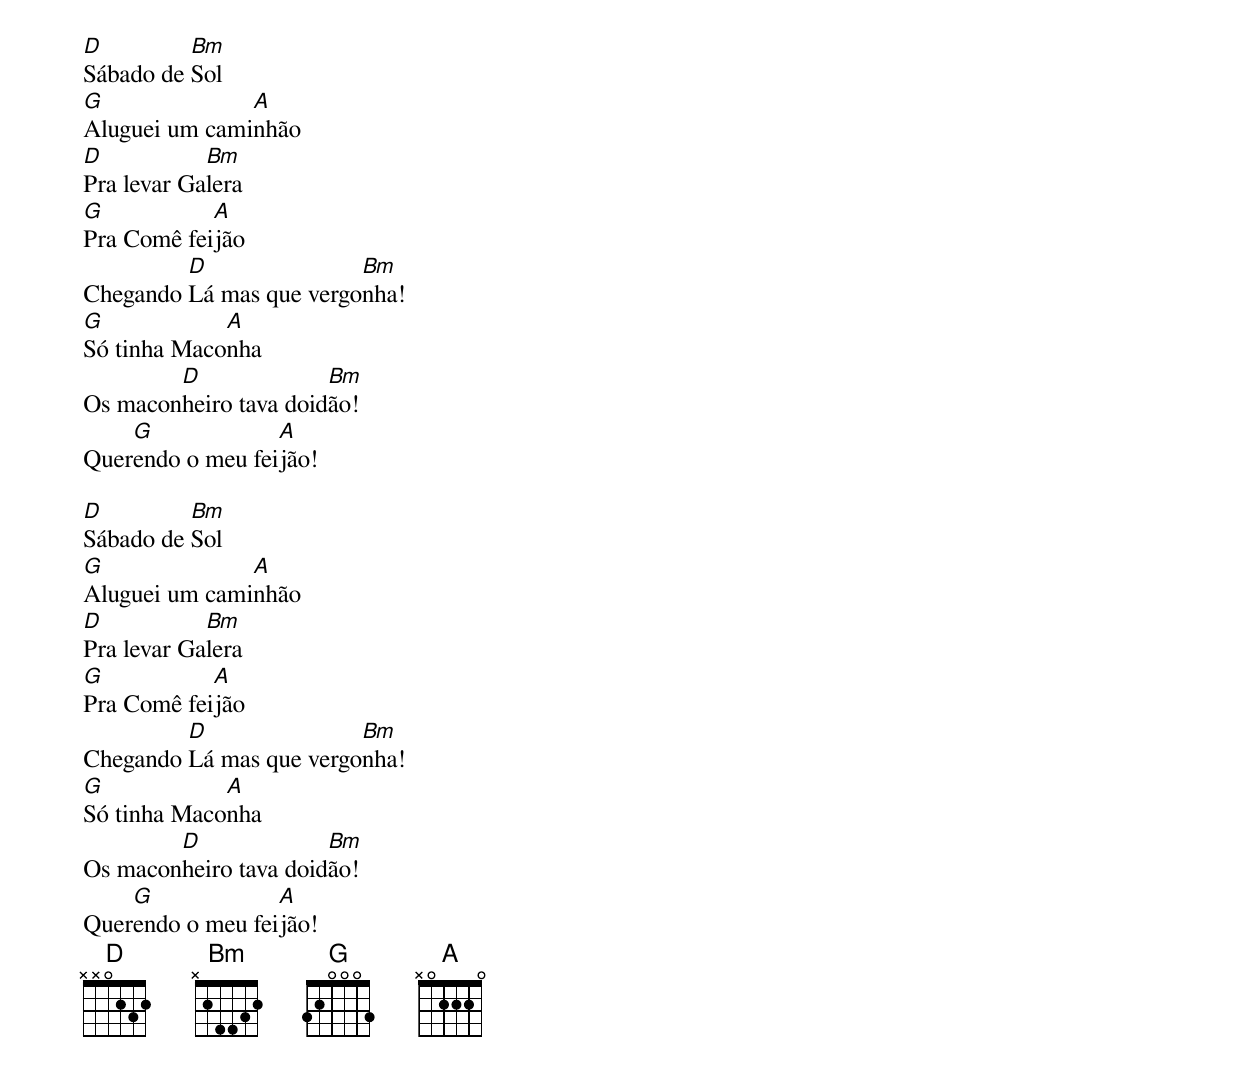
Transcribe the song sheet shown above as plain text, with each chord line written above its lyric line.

D         Bm
Sábado de Sol
G              A
Aluguei um caminhão
D           Bm
Pra levar Galera
G           A
Pra Comê feijão
         D               Bm
Chegando Lá mas que vergonha!
G            A
Só tinha Maconha
        D              Bm
Os maconheiro tava doidão!
    G             A
Querendo o meu feijão!

D         Bm
Sábado de Sol
G              A
Aluguei um caminhão
D           Bm
Pra levar Galera
G           A
Pra Comê feijão
         D               Bm
Chegando Lá mas que vergonha!
G            A
Só tinha Maconha
        D              Bm
Os maconheiro tava doidão!
    G             A
Querendo o meu feijão!
